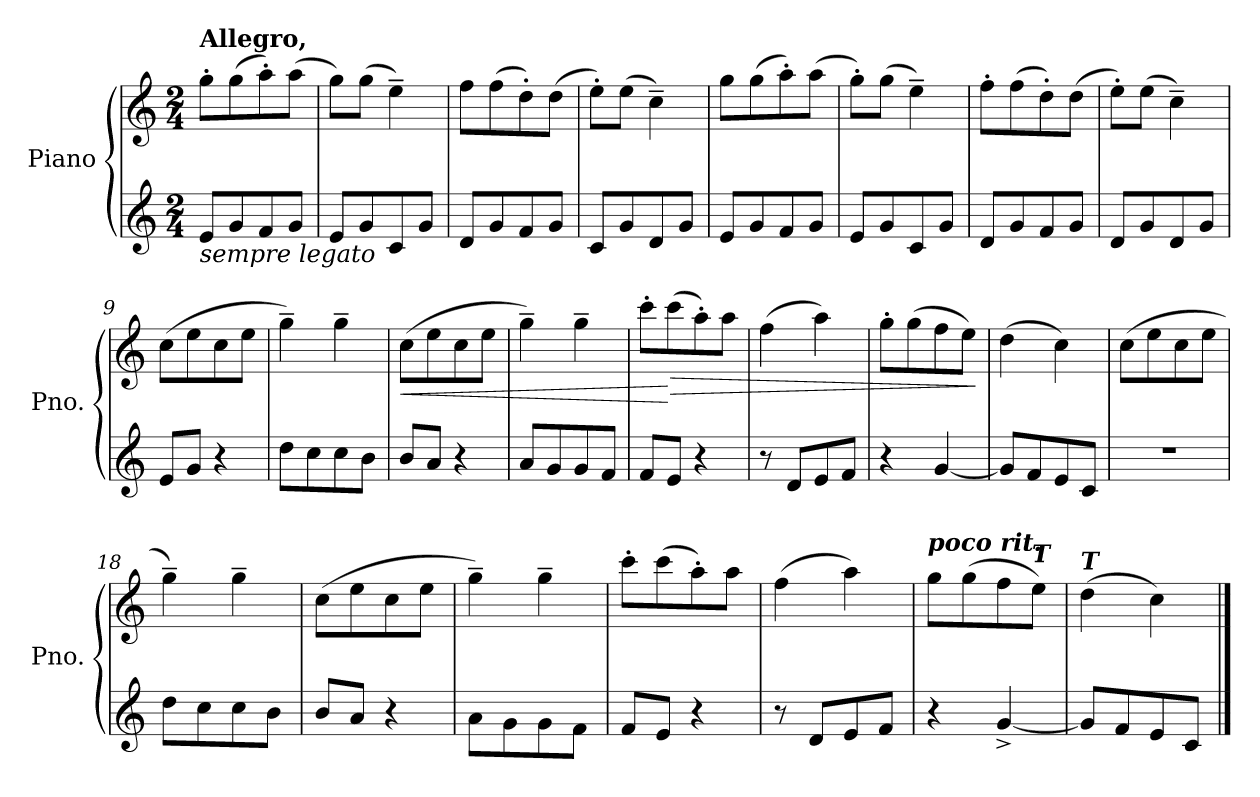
**kern	**kern	**dynam
*part1	*part1	*part1
*staff2	*staff1	*staff1/2
*I"Piano	*	*
*I'Pno.	*	*
*clefG2	*clefG2	*
*k[]	*k[]	*
*M2/4	*M2/4	*
*MM92	*MM92	*
=1	=1	=1
!	!LO:TX:a:B:t=Allegro,	!
!LO:TX:b:i:t=sempre legato	!	!
!	!	!LO:DY:b
!	!	!LO:DY:n=1:b
8e/L	8gg'\L	p other-dynamics
8g/	(>8gg\	.
8f/	8aa'\)	.
8g/J	(>8aa\J	.
=2	=2	=2
8e/L	8gg\L)	.
8g/	(>8gg\J	.
8c/	4ee~\)	.
8g/J	.	.
=3	=3	=3
8d/L	8ff\L	.
8g/	(>8ff\	.
8f/	8dd'\)	.
8g/J	(>8dd\J	.
=4	=4	=4
8c/L	8ee'\L)	.
8g/	(>8ee\J	.
8d/	4cc~\)	.
8g/J	.	.
=5	=5	=5
8e/L	8gg\L	.
8g/	(>8gg\	.
8f/	8aa'\)	.
8g/J	(>8aa\J	.
=6	=6	=6
8e/L	8gg'\L)	.
8g/	(>8gg\J	.
8c/	4ee~\)	.
8g/J	.	.
!!LO:LB:g=z
=7	=7	=7
8d/L	8ff'\L	.
8g/	(>8ff\	.
8f/	8dd'\)	.
8g/J	(>8dd\J	.
=8	=8	=8
8d/L	8ee'\L)	.
8g/	(>8ee\J	.
8d/	4cc~\)	.
8g/J	.	.
=9	=9	=9
8e/L	(>8cc\L	.
8g/J	8ee\	.
4r	8cc\	.
.	8ee\J	.
=10	=10	=10
8dd\L	4gg~\)	.
8cc\	.	.
8cc\	4gg~\	.
8b\J	.	.
=11	=11	=11
!	!	!LO:HP:b
8b/L	(>8cc\L	<
8a/J	8ee\	.
4r	8cc\	.
.	8ee\J	.
=12	=12	=12
8a/L	4gg~\)	.
8g/	.	.
8g/	4gg~\	.
8f/J	.	.
!!LO:LB:g=z
=13	=13	=13
8f/L	8ccc'\L	.
!	!	!LO:HP:n=1:b
8e/J	(>8ccc\	[ >
4r	8aa'\)	.
.	8aa\J	.
=14	=14	=14
8r	(>4ff\	.
8d/L	.	.
8e/	4aa\)	.
8f/J	.	.
=15	=15	=15
4r	8gg'\L	.
.	(>8gg\	.
[4g/	8ff\	.
.	8ee\J)	.
.	.	]
=16	=16	=16
8g/L]	(>4dd\	.
8f/	.	.
8e/	4cc\)	.
8c/J	.	.
=17	=17	=17
!	!	!LO:DY:b
!	!	!LO:DY:n=1:b
2r	(>8cc\L	other-dynamics p
.	8ee\	.
.	8cc\	.
.	8ee\J	.
=18	=18	=18
8dd\L	4gg~\)	.
8cc\	.	.
8cc\	4gg~\	.
8b\J	.	.
!!LO:LB:g=z
=19	=19	=19
8b/L	(>8cc\L	.
8a/J	8ee\	.
4r	8cc\	.
.	8ee\J	.
=20	=20	=20
8a\L	4gg~\)	.
8g\	.	.
8g\	4gg~\	.
8f\J	.	.
=21	=21	=21
8f/L	8ccc'\L	.
8e/J	(>8ccc\	.
4r	8aa'\)	.
.	8aa\J	.
=22	=22	=22
8r	(>4ff\	.
8d/L	.	.
8e/	4aa\)	.
8f/J	.	.
=23	=23	=23
!	!LO:TX:a:Bi:t=poco rit.	!
4r	8gg\L	.
.	(>8gg\	.
[4g^/	8ff\	.
!	!LO:TX:a:Bi:t=T	!
.	8ee\J)	.
=24	=24	=24
!	!LO:TX:a:Bi:t=T	!
8g/L]	(>4dd\	.
8f/	.	.
8e/	4cc\)	.
8c/J	.	.
==	==	==
*-	*-	*-
